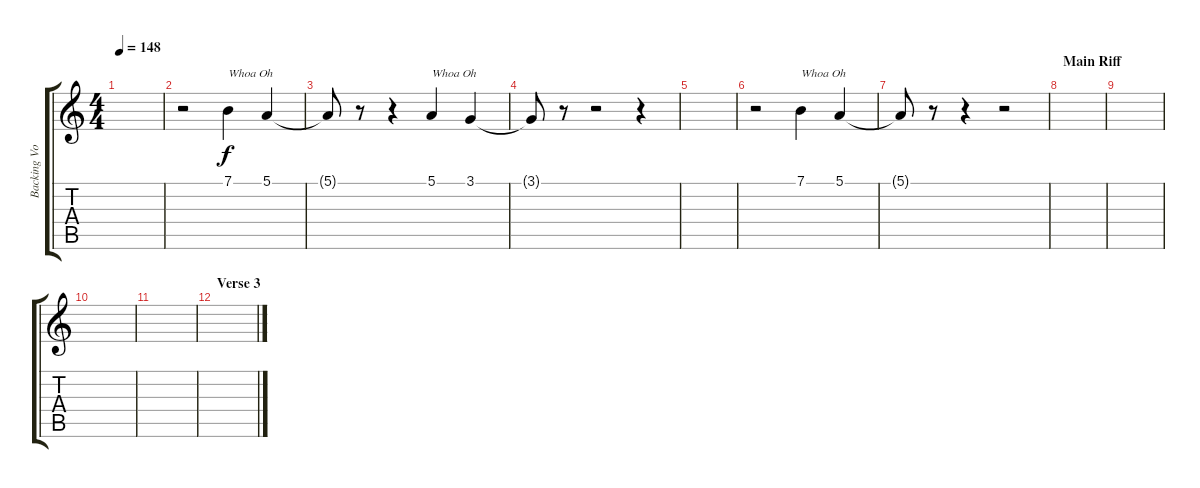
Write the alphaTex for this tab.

\track ("Backing Vox 1" "Backing Vo") {instrument lead1square}
\staff {score tabs}
\tuning (E4 B3 G3 D3 A2 E2) {hide}
\ts (4 4)
\tempo 148
\clef g2
\ks c
|
r.2 7.1.4{txt "Whoa Oh"} 5.1.4 |
5.1{t}.8 r.8 r.4 5.1.4{txt "Whoa Oh"} 3.1.4 |
3.1{t}.8 r.8 r.2 r.4 |
|
r.2 7.1.4{txt "Whoa Oh"} 5.1.4 |
5.1{t}.8 r.8 r.4 r.2 |
\section ("" "Main Riff")
|
|
|
|
\section ("" "Verse 3")
